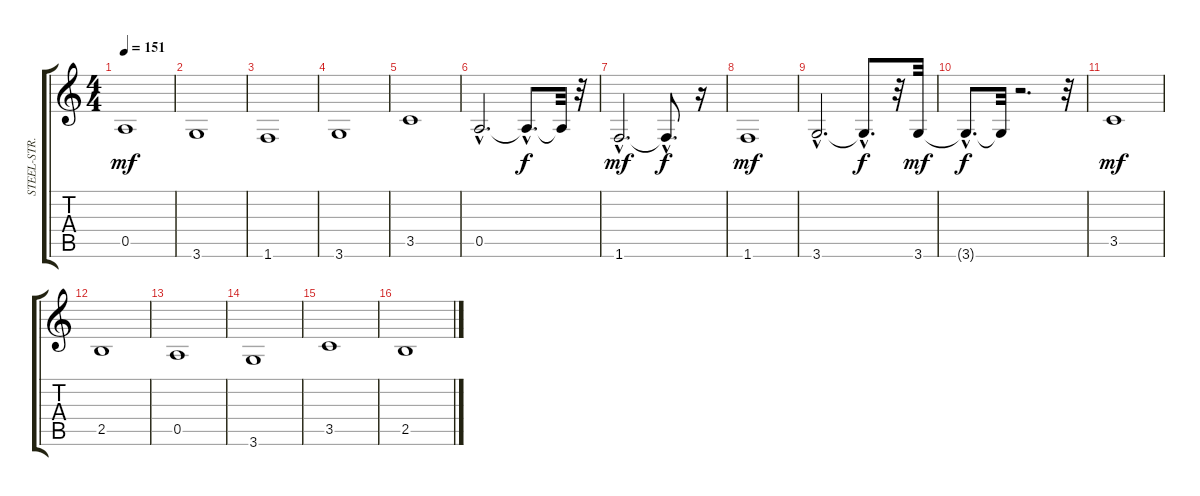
\track ("STEEL-STR.GT. THUMB " "STEEL-STR.") {instrument acousticguitarsteel}
\staff {score tabs}
\tuning (E4 B3 G3 D3 A2 E2) {hide}
\ts (4 4)
\tempo 151
\clef g2
\ks c
0.5.1{dy mf} |
3.6.1 |
1.6.1 |
3.6.1 |
3.5.1 |
0.5{hac}.2{d} 0.5{hac t}.8{d dy f} 0.5{t}.32 r.32 |
1.6{hac}.2{d dy mf} 1.6{hac t}.8{d dy f} r.16 |
1.6.1{dy mf} |
3.6{hac}.2{d} 3.6{hac t}.8{d dy f} r.32 3.6.32{dy mf} |
3.6{hac t}.8{d dy f} 3.6{t}.32 r.2{d} r.32 |
3.5.1{dy mf} |
2.5.1 |
0.5.1 |
3.6.1 |
3.5.1 |
2.5.1
